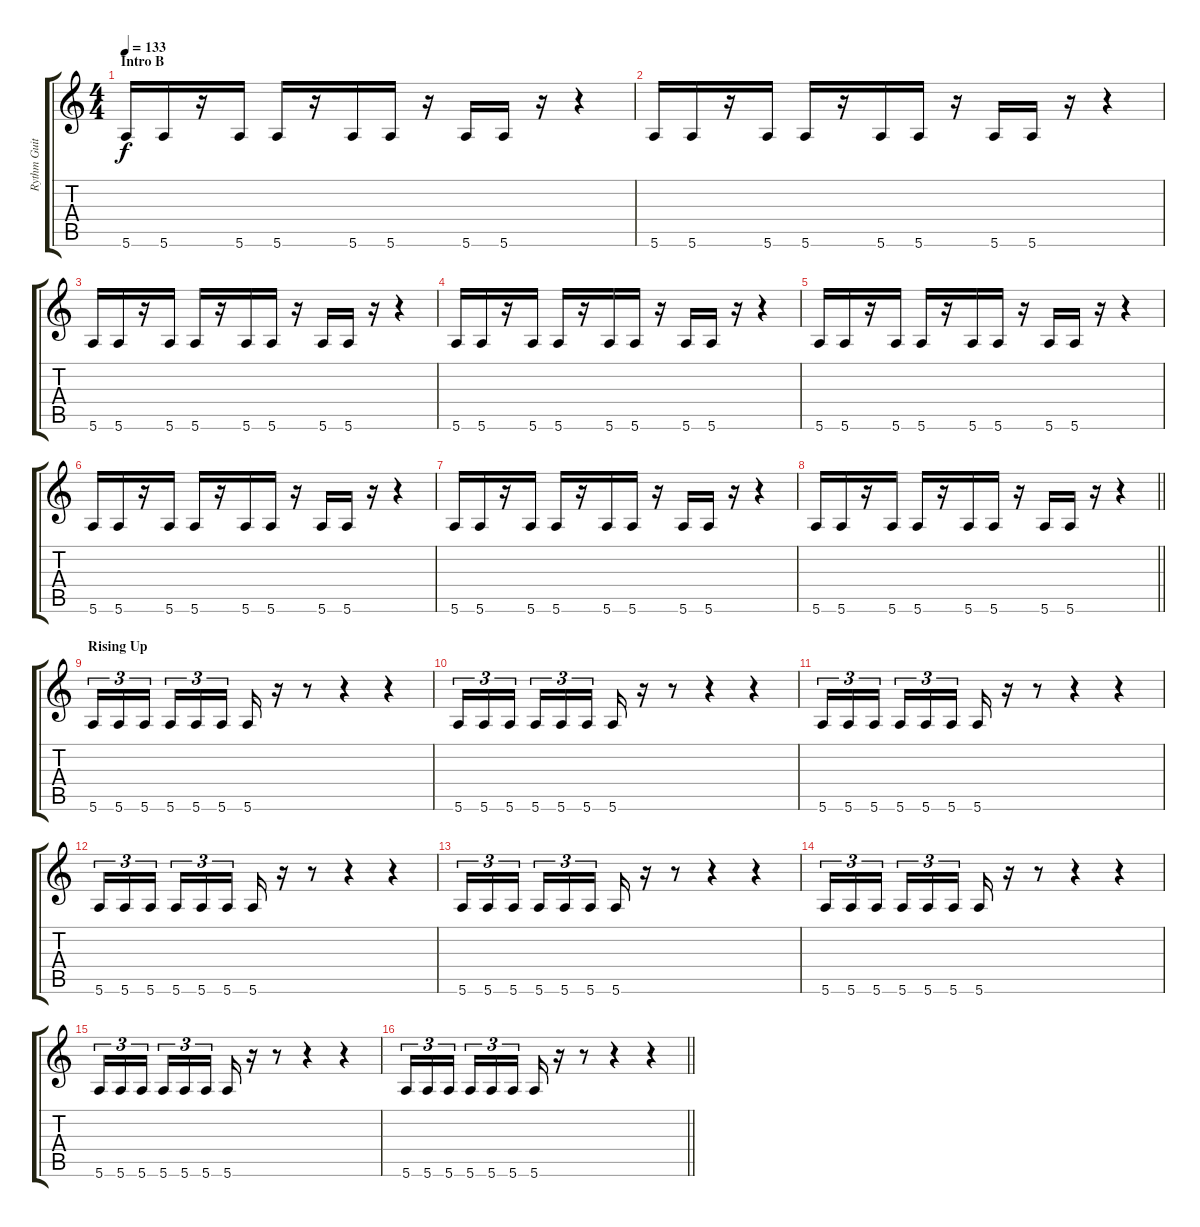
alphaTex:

\track ("Rythm Guitar" "Rythm Guit") {instrument distortionguitar}
\staff {score tabs}
\tuning (E4 B3 G3 D3 A2 E2) {hide}
\ts (4 4)
\section ("" "Intro B")
\tempo 133
\clef g2
\ks c
5.6.16{dy f} 5.6.16 r.16 5.6.16 5.6.16 r.16 5.6.16 5.6.16 r.16 5.6.16 5.6.16 r.16 r.4 |
5.6.16 5.6.16 r.16 5.6.16 5.6.16 r.16 5.6.16 5.6.16 r.16 5.6.16 5.6.16 r.16 r.4 |
5.6.16 5.6.16 r.16 5.6.16 5.6.16 r.16 5.6.16 5.6.16 r.16 5.6.16 5.6.16 r.16 r.4 |
5.6.16 5.6.16 r.16 5.6.16 5.6.16 r.16 5.6.16 5.6.16 r.16 5.6.16 5.6.16 r.16 r.4 |
5.6.16 5.6.16 r.16 5.6.16 5.6.16 r.16 5.6.16 5.6.16 r.16 5.6.16 5.6.16 r.16 r.4 |
5.6.16 5.6.16 r.16 5.6.16 5.6.16 r.16 5.6.16 5.6.16 r.16 5.6.16 5.6.16 r.16 r.4 |
5.6.16 5.6.16 r.16 5.6.16 5.6.16 r.16 5.6.16 5.6.16 r.16 5.6.16 5.6.16 r.16 r.4 |
\barLineRight lightlight
5.6.16 5.6.16 r.16 5.6.16 5.6.16 r.16 5.6.16 5.6.16 r.16 5.6.16 5.6.16 r.16 r.4 |
\section ("" "Rising Up")
5.6.16{tu (3 2)} 5.6.16{tu (3 2)} 5.6.16{tu (3 2) beam splitsecondary} 5.6.16{tu (3 2)} 5.6.16{tu (3 2)} 5.6.16{tu (3 2)} 5.6.16 r.16 r.8 r.4 r.4 |
5.6.16{tu (3 2)} 5.6.16{tu (3 2)} 5.6.16{tu (3 2) beam splitsecondary} 5.6.16{tu (3 2)} 5.6.16{tu (3 2)} 5.6.16{tu (3 2)} 5.6.16 r.16 r.8 r.4 r.4 |
5.6.16{tu (3 2)} 5.6.16{tu (3 2)} 5.6.16{tu (3 2) beam splitsecondary} 5.6.16{tu (3 2)} 5.6.16{tu (3 2)} 5.6.16{tu (3 2)} 5.6.16 r.16 r.8 r.4 r.4 |
5.6.16{tu (3 2)} 5.6.16{tu (3 2)} 5.6.16{tu (3 2) beam splitsecondary} 5.6.16{tu (3 2)} 5.6.16{tu (3 2)} 5.6.16{tu (3 2)} 5.6.16 r.16 r.8 r.4 r.4 |
5.6.16{tu (3 2)} 5.6.16{tu (3 2)} 5.6.16{tu (3 2) beam splitsecondary} 5.6.16{tu (3 2)} 5.6.16{tu (3 2)} 5.6.16{tu (3 2)} 5.6.16 r.16 r.8 r.4 r.4 |
5.6.16{tu (3 2)} 5.6.16{tu (3 2)} 5.6.16{tu (3 2) beam splitsecondary} 5.6.16{tu (3 2)} 5.6.16{tu (3 2)} 5.6.16{tu (3 2)} 5.6.16 r.16 r.8 r.4 r.4 |
5.6.16{tu (3 2)} 5.6.16{tu (3 2)} 5.6.16{tu (3 2) beam splitsecondary} 5.6.16{tu (3 2)} 5.6.16{tu (3 2)} 5.6.16{tu (3 2)} 5.6.16 r.16 r.8 r.4 r.4 |
\barLineRight lightlight
5.6.16{tu (3 2)} 5.6.16{tu (3 2)} 5.6.16{tu (3 2) beam splitsecondary} 5.6.16{tu (3 2)} 5.6.16{tu (3 2)} 5.6.16{tu (3 2)} 5.6.16 r.16 r.8 r.4 r.4
